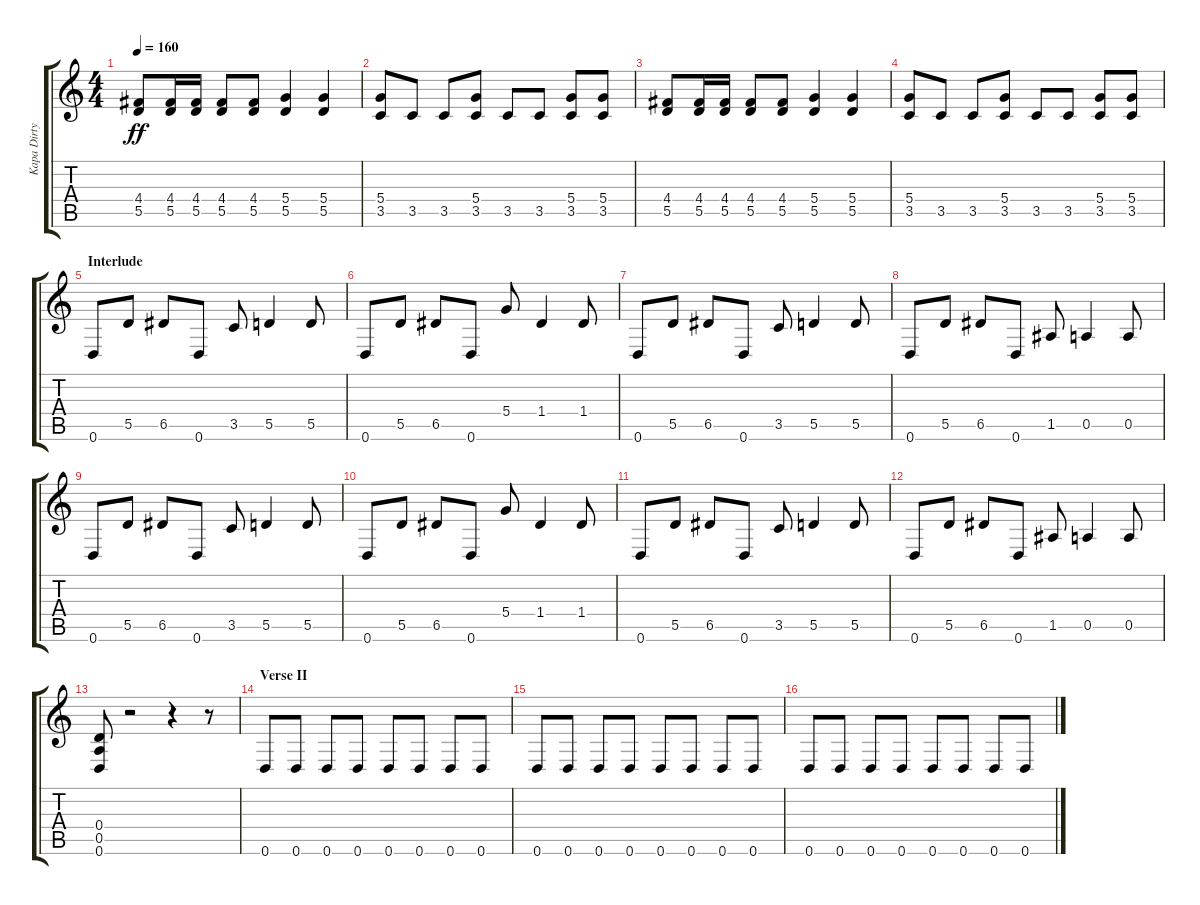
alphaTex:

\track ("Kapa Dirty" "Kapa Dirty") {instrument distortionguitar}
\staff {score tabs}
\tuning (E4 B3 G3 D3 A2 D2) {hide}
\ts (4 4)
\tempo 160
\clef g2
\ks c
(4.4 5.5).8{dy ff} (4.4 5.5).16 (4.4 5.5).16 (4.4 5.5).8 (4.4 5.5).8 (5.4 5.5).4 (5.4 5.5).4 |
(5.4 3.5).8 3.5.8 3.5.8 (5.4 3.5).8 3.5.8 3.5.8 (5.4 3.5).8 (5.4 3.5).8 |
(4.4 5.5).8 (4.4 5.5).16 (4.4 5.5).16 (4.4 5.5).8 (4.4 5.5).8 (5.4 5.5).4 (5.4 5.5).4 |
(5.4 3.5).8 3.5.8 3.5.8 (5.4 3.5).8 3.5.8 3.5.8 (5.4 3.5).8 (5.4 3.5).8 |
\section ("" "Interlude")
0.6.8 5.5.8 6.5.8 0.6.8 3.5.8 5.5.4 5.5.8 |
0.6.8 5.5.8 6.5.8 0.6.8 5.4.8 1.4.4 1.4.8 |
0.6.8 5.5.8 6.5.8 0.6.8 3.5.8 5.5.4 5.5.8 |
0.6.8 5.5.8 6.5.8 0.6.8 1.5.8 0.5.4 0.5.8 |
0.6.8 5.5.8 6.5.8 0.6.8 3.5.8 5.5.4 5.5.8 |
0.6.8 5.5.8 6.5.8 0.6.8 5.4.8 1.4.4 1.4.8 |
0.6.8 5.5.8 6.5.8 0.6.8 3.5.8 5.5.4 5.5.8 |
0.6.8 5.5.8 6.5.8 0.6.8 1.5.8 0.5.4 0.5.8 |
(0.4 0.5 0.6).8 r.2 r.4 r.8 |
\section ("" "Verse II")
0.6.8 0.6.8 0.6.8 0.6.8 0.6.8 0.6.8 0.6.8 0.6.8 |
0.6.8 0.6.8 0.6.8 0.6.8 0.6.8 0.6.8 0.6.8 0.6.8 |
0.6.8 0.6.8 0.6.8 0.6.8 0.6.8 0.6.8 0.6.8 0.6.8
